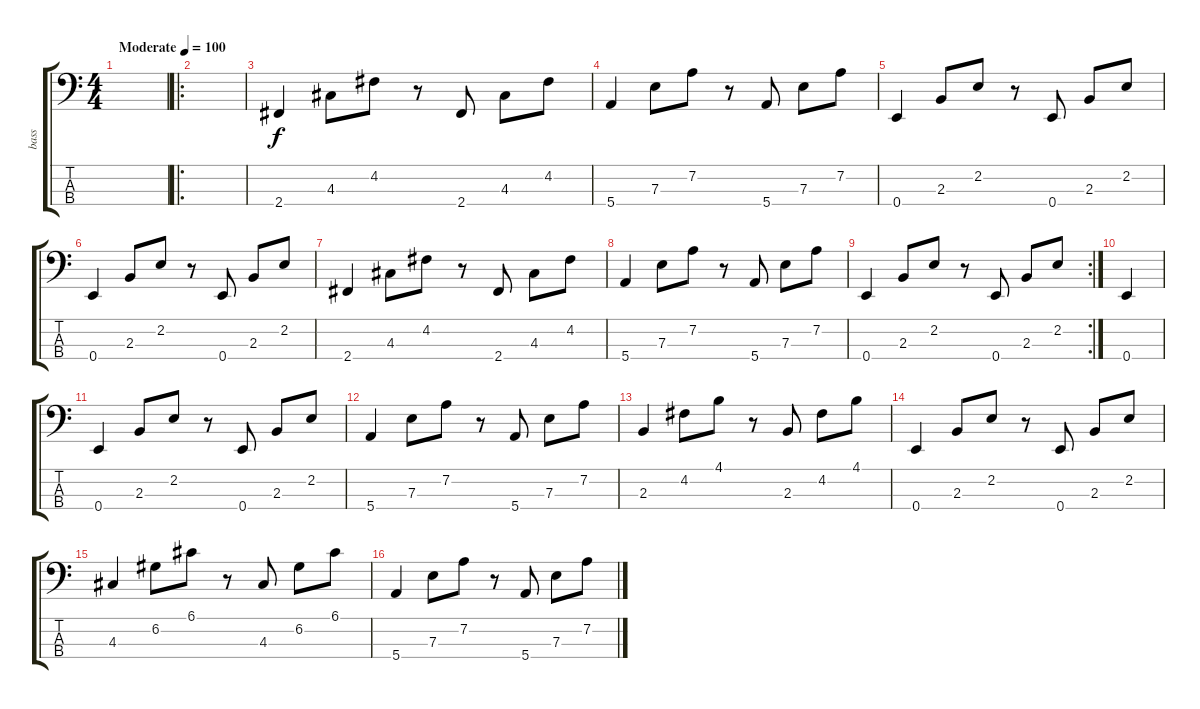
\track ("bass" "bass") {instrument electricbassfinger}
\staff {score tabs}
\tuning (G2 D2 A1 E1) {hide}
\ts (4 4)
\tempo (100 "Moderate")
\clef f4
\ks c
|
\ro
|
2.4.4 4.3.8 4.2.8 r.8 2.4.8 4.3.8 4.2.8 |
5.4.4 7.3.8 7.2.8 r.8 5.4.8 7.3.8 7.2.8 |
0.4.4 2.3.8 2.2.8 r.8 0.4.8 2.3.8 2.2.8 |
0.4.4 2.3.8 2.2.8 r.8 0.4.8 2.3.8 2.2.8 |
2.4.4 4.3.8 4.2.8 r.8 2.4.8 4.3.8 4.2.8 |
5.4.4 7.3.8 7.2.8 r.8 5.4.8 7.3.8 7.2.8 |
\rc 2
0.4.4 2.3.8 2.2.8 r.8 0.4.8 2.3.8 2.2.8 |
0.4.4 |
0.4.4 2.3.8 2.2.8 r.8 0.4.8 2.3.8 2.2.8 |
5.4.4 7.3.8 7.2.8 r.8 5.4.8 7.3.8 7.2.8 |
2.3.4 4.2.8 4.1.8 r.8 2.3.8 4.2.8 4.1.8 |
0.4.4 2.3.8 2.2.8 r.8 0.4.8 2.3.8 2.2.8 |
4.3.4 6.2.8 6.1.8 r.8 4.3.8 6.2.8 6.1.8 |
5.4.4 7.3.8 7.2.8 r.8 5.4.8 7.3.8 7.2.8
